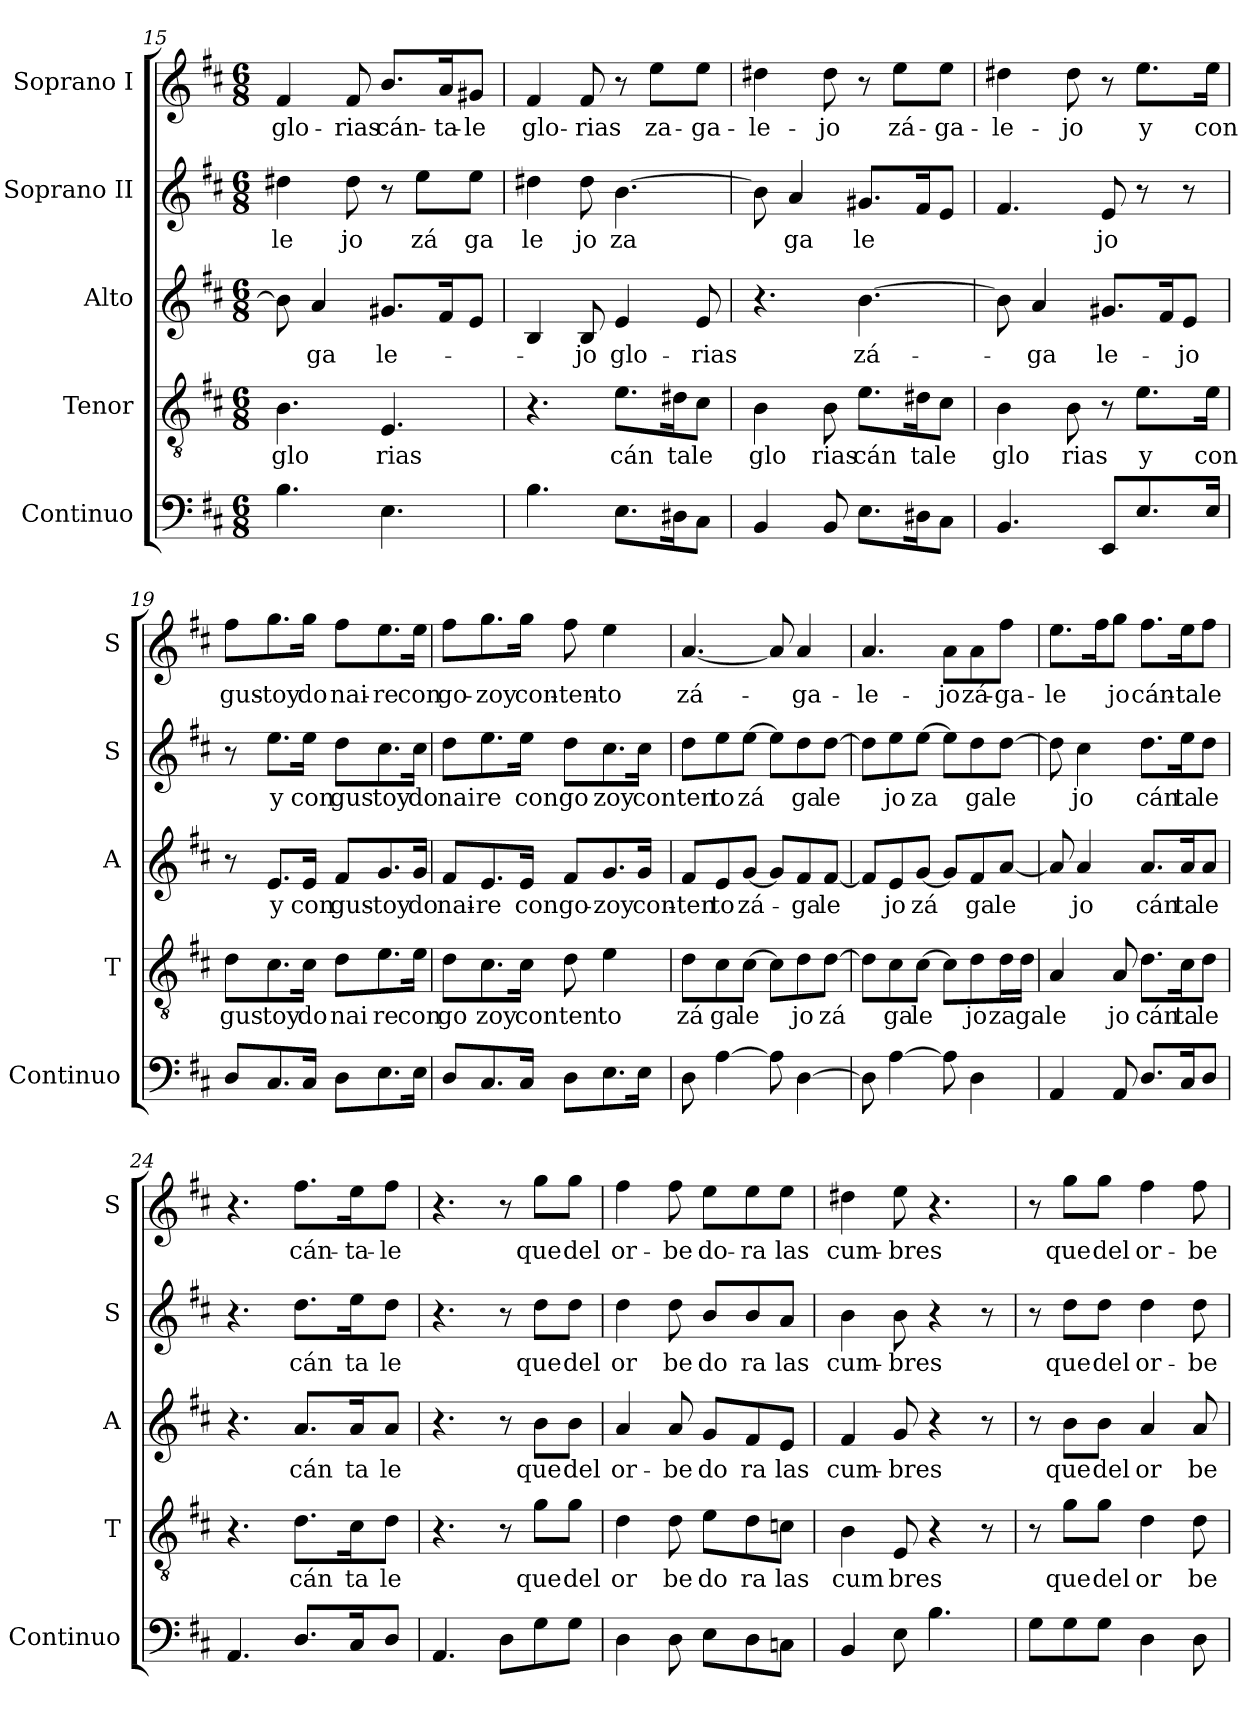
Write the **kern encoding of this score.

**kern	**kern	**text	**kern	**text	**kern	**text	**kern	**text
*part5	*part4	*part4	*part3	*part3	*part2	*part2	*part1	*part1
*staff5	*staff4	*staff4	*staff3	*staff3	*staff2	*staff2	*staff1	*staff1
*I"Continuo	*I"Tenor	*	*I"Alto	*	*I"Soprano II	*	*I"Soprano I	*
*I'Continuo	*I'T	*	*I'A	*	*I'S	*	*I'S	*
*clefF4	*clefGv2	*	*clefG2	*	*clefG2	*	*clefG2	*
*k[f#c#]	*k[f#c#]	*	*k[f#c#]	*	*k[f#c#]	*	*k[f#c#]	*
*D:	*D:	*	*D:	*	*D:	*	*D:	*
*M6/8	*M6/8	*	*M6/8	*	*M6/8	*	*M6/8	*
=15	=15	=15	=15	=15	=15	=15	=15	=15
4.B\	4.B\	glo	8b\]	.	4dd#X\	le	4f#/	glo-
.	.	.	4a/	ga	.	.	.	.
.	.	.	.	.	8dd#\	jo	8f#/	-rias
4.E\	4.E/	rias	8.g#X/L	le-	8r	.	8.b/L	cán-
.	.	.	.	.	8ee\L	zá	.	.
.	.	.	16f#/k	.	.	.	16a/k	-ta-
.	.	.	8e/J	.	8ee\J	ga	8g#X/J	-le
=16	=16	=16	=16	=16	=16	=16	=16	=16
4.B\	4.r	.	4B/	.	4dd#X\	le	4f#/	glo-
.	.	.	8B/	-jo	8dd#\	jo	8f#/	-rias
8.E\L	8.e\L	cán	4e/	glo-	[4.b\	za	8r	.
.	.	.	.	.	.	.	8ee\L	za-
16D#X\k	16d#X\k	ta	.	.	.	.	.	.
8C#\J	8c#\J	le	8e/	-rias	.	.	8ee\J	-ga-
!!LO:LB:g=z
=17	=17	=17	=17	=17	=17	=17	=17	=17
4BB/	4B\	glo	4.r	.	8b\]	.	4dd#X\	-le-
.	.	.	.	.	4a/	ga	.	.
8BB/	8B\	rias	.	.	.	.	8dd#\	-jo
8.E\L	8.e\L	cán	[4.b\	zá-	8.g#X/L	le	8r	.
.	.	.	.	.	.	.	8ee\L	zá-
16D#X\k	16d#X\k	ta	.	.	16f#/k	.	.	.
8C#\J	8c#\J	le	.	.	8e/J	.	8ee\J	-ga-
=18	=18	=18	=18	=18	=18	=18	=18	=18
4.BB/	4B\	glo	8b\]	.	4.f#/	.	4dd#X\	-le-
.	.	.	4a/	-ga	.	.	.	.
.	8B\	rias	.	.	.	.	8dd#\	-jo
8EE/L	8r	.	8.g#X/L	le-	8e/	jo	8r	.
8.E/	8.e\L	y	.	.	8r	.	8.ee\L	y
.	.	.	16f#/k	.	.	.	.	.
.	.	.	8e/J	-jo	8r	.	.	.
16E/Jk	16e\Jk	con	.	.	.	.	16ee\Jk	con
=19	=19	=19	=19	=19	=19	=19	=19	=19
8D/L	8d\L	gus	8r	.	8r	.	8ff#\L	gus-
8.C#/	8.c#\	toy	8.e/L	y	8.ee\L	y	8.gg\	-toy
16C#/Jk	16c#\Jk	do	16e/Jk	con	16ee\Jk	con	16gg\Jk	do
8D\L	8d\L	nai	8f#/L	gus-	8dd\L	gus	8ff#\L	nai-
8.E\	8.e\	re	8.g/	-toy	8.cc#\	toy	8.ee\	-re
16E\Jk	16e\Jk	con	16g/Jk	do	16cc#\Jk	do	16ee\Jk	con
=20	=20	=20	=20	=20	=20	=20	=20	=20
8D/L	8d\L	go	8f#/L	nai-	8dd\L	nai	8ff#\L	go-
8.C#/	8.c#\	zoy	8.e/	-re	8.ee\	re	8.gg\	-zoy
16C#/Jk	16c#\Jk	con	16e/Jk	con	16ee\Jk	con	16gg\Jk	con-
8D\L	8d\	ten	8f#/L	go-	8dd\L	go	8ff#\	-ten-
8.E\	4e\	to	8.g/	-zoy	8.cc#\	zoy	4ee\	-to
16E\Jk	.	.	16g/Jk	con-	16cc#\Jk	con	.	.
!!LO:PB:g=z
=21	=21	=21	=21	=21	=21	=21	=21	=21
8D\	8d\L	zá	8f#/L	-ten	8dd\L	ten	[4.a/	zá-
[4A\	8c#\	ga	8e/	to	8ee\	to	.	.
.	[8c#\J	le	[8g/J	zá-	[8ee\J	zá	.	.
8A\]	8c#\L]	.	8g/L]	.	8ee\L]	.	8a/]	.
[4D\	8d\	jo	8f#/	-ga	8dd\	ga	4a/	-ga-
.	[8d\J	zá	[8f#/J	le	[8dd\J	le	.	.
=22	=22	=22	=22	=22	=22	=22	=22	=22
8D\]	8d\L]	.	8f#/L]	.	8dd\L]	.	4.a/	-le-
[4A\	8c#\	ga	8e/	jo	8ee\	jo	.	.
.	[8c#\J	le	[8g/J	zá	[8ee\J	za	.	.
8A\]	8c#\L]	.	8g/L]	.	8ee\L]	.	8a\L	-jo
4D\	8d\	jo	8f#/	ga	8dd\	ga	8a\	zá-
.	16d\L	za	[8a/J	le	[8dd\J	le	8ff#\J	-ga-
.	16d\JJ	ga	.	.	.	.	.	.
=23	=23	=23	=23	=23	=23	=23	=23	=23
4AA/	4A/	le	8a/]	.	8dd\]	.	8.ee\L	-le
.	.	.	4a/	jo	4cc#\	jo	.	.
.	.	.	.	.	.	.	16ff#\k	.
8AA/	8A/	jo	.	.	.	.	8gg\J	jo
8.D/L	8.d\L	cán	8.a/L	cán	8.dd\L	cán	8.ff#\L	cán-
16C#/k	16c#\k	ta	16a/k	ta	16ee\k	ta	16ee\k	-tale
8D/J	8d\J	le	8a/J	le	8dd\J	le	8ff#\J	.
=24	=24	=24	=24	=24	=24	=24	=24	=24
4.AA/	4.r	.	4.r	.	4.r	.	4.r	.
8.D/L	8.d\L	cán	8.a/L	cán	8.dd\L	cán	8.ff#\L	cán-
16C#/k	16c#\k	ta	16a/k	ta	16ee\k	ta	16ee\k	-ta-
8D/J	8d\J	le	8a/J	le	8dd\J	le	8ff#\J	-le
!!LO:LB:g=z
=25	=25	=25	=25	=25	=25	=25	=25	=25
4.AA/	4.r	.	4.r	.	4.r	.	4.r	.
8D\L	8r	.	8r	.	8r	.	8r	.
8G\	8g\L	que	8b\L	que	8dd\L	que	8gg\L	que
8G\J	8g\J	del	8b\J	del	8dd\J	del	8gg\J	del
=26	=26	=26	=26	=26	=26	=26	=26	=26
4D\	4d\	or	4a/	or-	4dd\	or	4ff#\	or-
8D\	8d\	be	8a/	-be	8dd\	be	8ff#\	-be
8E\L	8e\L	do	8g/L	do	8b/L	do	8ee\L	do-
8D\	8d\	ra	8f#/	ra	8b/	ra	8ee\	-ra
8Cn\J	8cn\J	las	8e/J	las	8a/J	las	8ee\J	las
=27	=27	=27	=27	=27	=27	=27	=27	=27
4BB/	4B\	cum	4f#/	cum-	4b\	cum-	4dd#X\	cum-
8E\	8E/	bres	8g/	-bres	8b\	-bres	8ee\	-bres
4.B\	4r	.	4r	.	4r	.	4.r	.
.	8r	.	8r	.	8r	.	.	.
=28	=28	=28	=28	=28	=28	=28	=28	=28
8G\L	8r	.	8r	.	8r	.	8r	.
8G\	8g\L	que	8b\L	que	8dd\L	que	8gg\L	que
8G\J	8g\J	del	8b\J	del	8dd\J	del	8gg\J	del
4D\	4d\	or	4a/	or	4dd\	or-	4ff#\	or-
8D\	8d\	be	8a/	be	8dd\	-be	8ff#\	-be
=	=	=	=	=	=	=	=	=
*-	*-	*-	*-	*-	*-	*-	*-	*-
